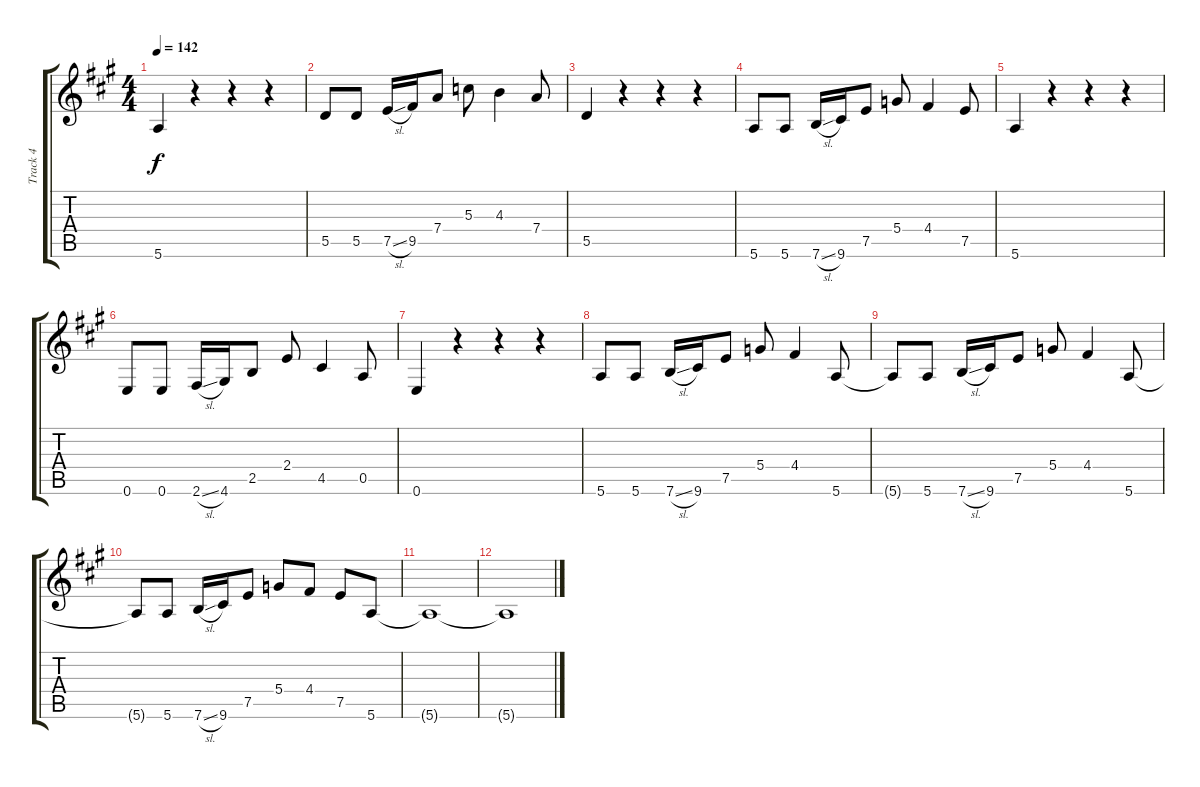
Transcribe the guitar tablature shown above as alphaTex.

\track ("Track 4" "Track 4") {instrument electricguitarjazz}
\staff {score tabs}
\tuning (E4 B3 G3 D3 A2 E2) {hide}
\ts (4 4)
\tempo 142
\clef g2
\ks a
5.6.4{dy f} r.4 r.4 r.4 |
5.5.8 5.5.8 7.5{sl}.16 9.5.16 7.4.8 5.3.8 4.3.4 7.4.8 |
5.5.4 r.4 r.4 r.4 |
5.6.8 5.6.8 7.6{sl}.16 9.6.16 7.5.8 5.4.8 4.4.4 7.5.8 |
5.6.4 r.4 r.4 r.4 |
0.6.8 0.6.8 2.6{sl}.16 4.6.16 2.5.8 2.4.8 4.5.4 0.5.8 |
0.6.4 r.4 r.4 r.4 |
5.6.8 5.6.8 7.6{sl}.16 9.6.16 7.5.8 5.4.8 4.4.4 5.6.8 |
5.6{t}.8 5.6.8 7.6{sl}.16 9.6.16 7.5.8 5.4.8 4.4.4 5.6.8 |
5.6{t}.8 5.6.8 7.6{sl}.16 9.6.16 7.5.8 5.4.8 4.4.8 7.5.8 5.6.8 |
5.6{t}.1 |
5.6{t}.1
